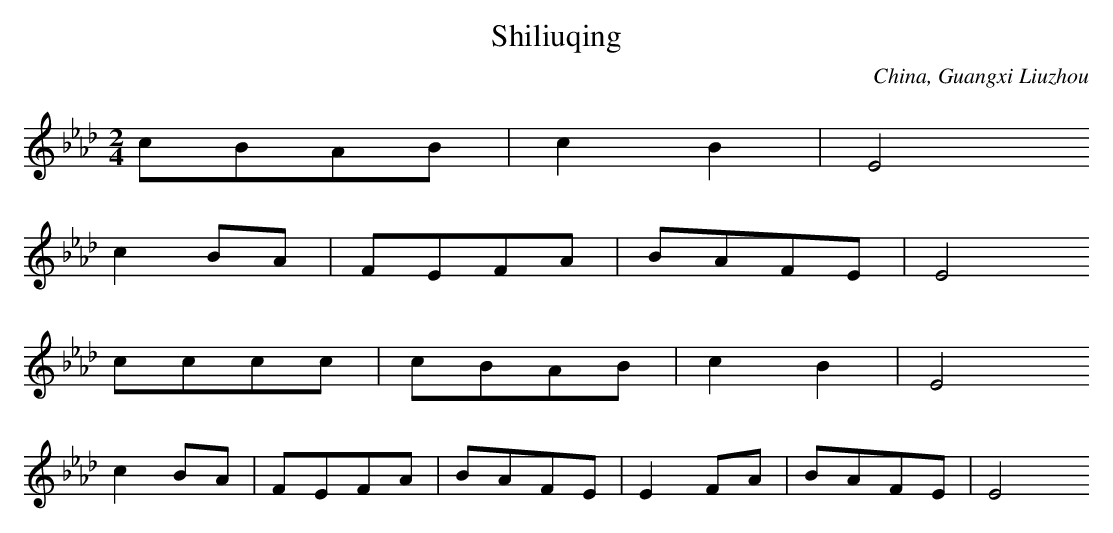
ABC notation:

X:1
T: Shiliuqing
O: China, Guangxi Liuzhou
M: 2/4
L: 1/16
K: Ab
c2B2A2B2 | c4B4 | E8
c4B2A2 | F2E2F2A2 | B2A2F2E2 | E8
c2c2c2c2 | c2B2A2B2 | c4B4 | E8
c4B2A2 | F2E2F2A2 | B2A2F2E2 | E4F2A2 | B2A2F2E2 | E8
